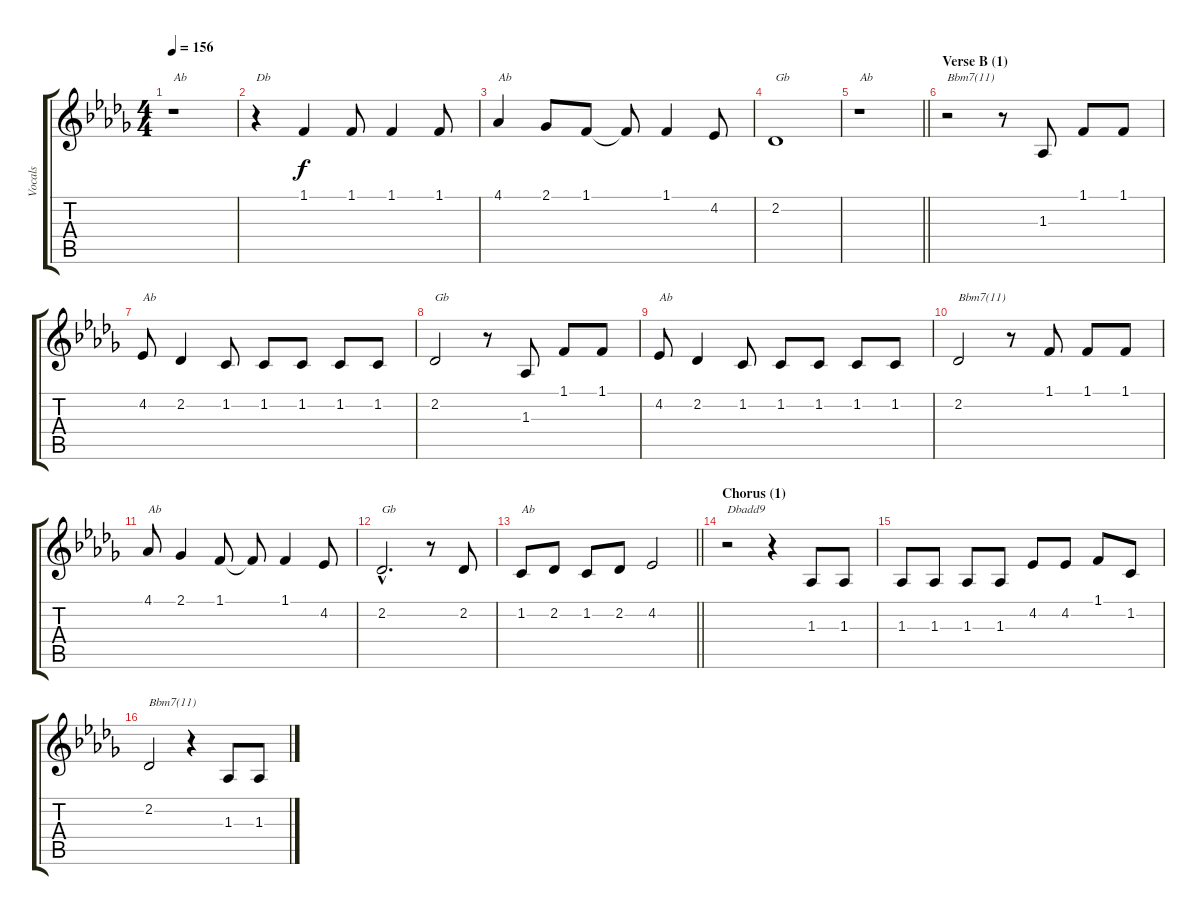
\track ("Vocals" "Vocals") {instrument sopranosax}
\staff {score tabs}
\tuning (E4 B3 G3 D3 A2 E2) {hide}
\ts (4 4)
\tempo 156
\clef g2
\ks db
r.1{txt "Ab" dy f} |
r.4{txt "Db"} 1.1.4 1.1.8 1.1.4 1.1.8 |
4.1.4{txt "Ab"} 2.1.8 1.1.8 1.1{t}.8 1.1.4 4.2.8 |
2.2.1{txt "Gb"} |
\barLineRight lightlight
r.1{txt "Ab"} |
\section ("" "Verse B (1)")
r.2{txt "Bbm7(11)"} r.8 1.3.8 1.1.8 1.1.8 |
4.2.8{txt "Ab"} 2.2.4 1.2.8 1.2.8 1.2.8 1.2.8 1.2.8 |
2.2.2{txt "Gb"} r.8 1.3.8 1.1.8 1.1.8 |
4.2.8{txt "Ab"} 2.2.4 1.2.8 1.2.8 1.2.8 1.2.8 1.2.8 |
2.2.2{txt "Bbm7(11)"} r.8 1.1.8 1.1.8 1.1.8 |
4.1.8{txt "Ab"} 2.1.4 1.1.8 1.1{t}.8 1.1.4 4.2.8 |
2.2{hac}.2{d txt "Gb"} r.8 2.2.8 |
\barLineRight lightlight
1.2.8{txt "Ab"} 2.2.8 1.2.8 2.2.8 4.2.2 |
\section ("" "Chorus (1)")
r.2{txt "Dbadd9"} r.4 1.3.8 1.3.8 |
1.3.8 1.3.8 1.3.8 1.3.8 4.2.8 4.2.8 1.1.8 1.2.8 |
2.2.2{txt "Bbm7(11)"} r.4 1.3.8 1.3.8
